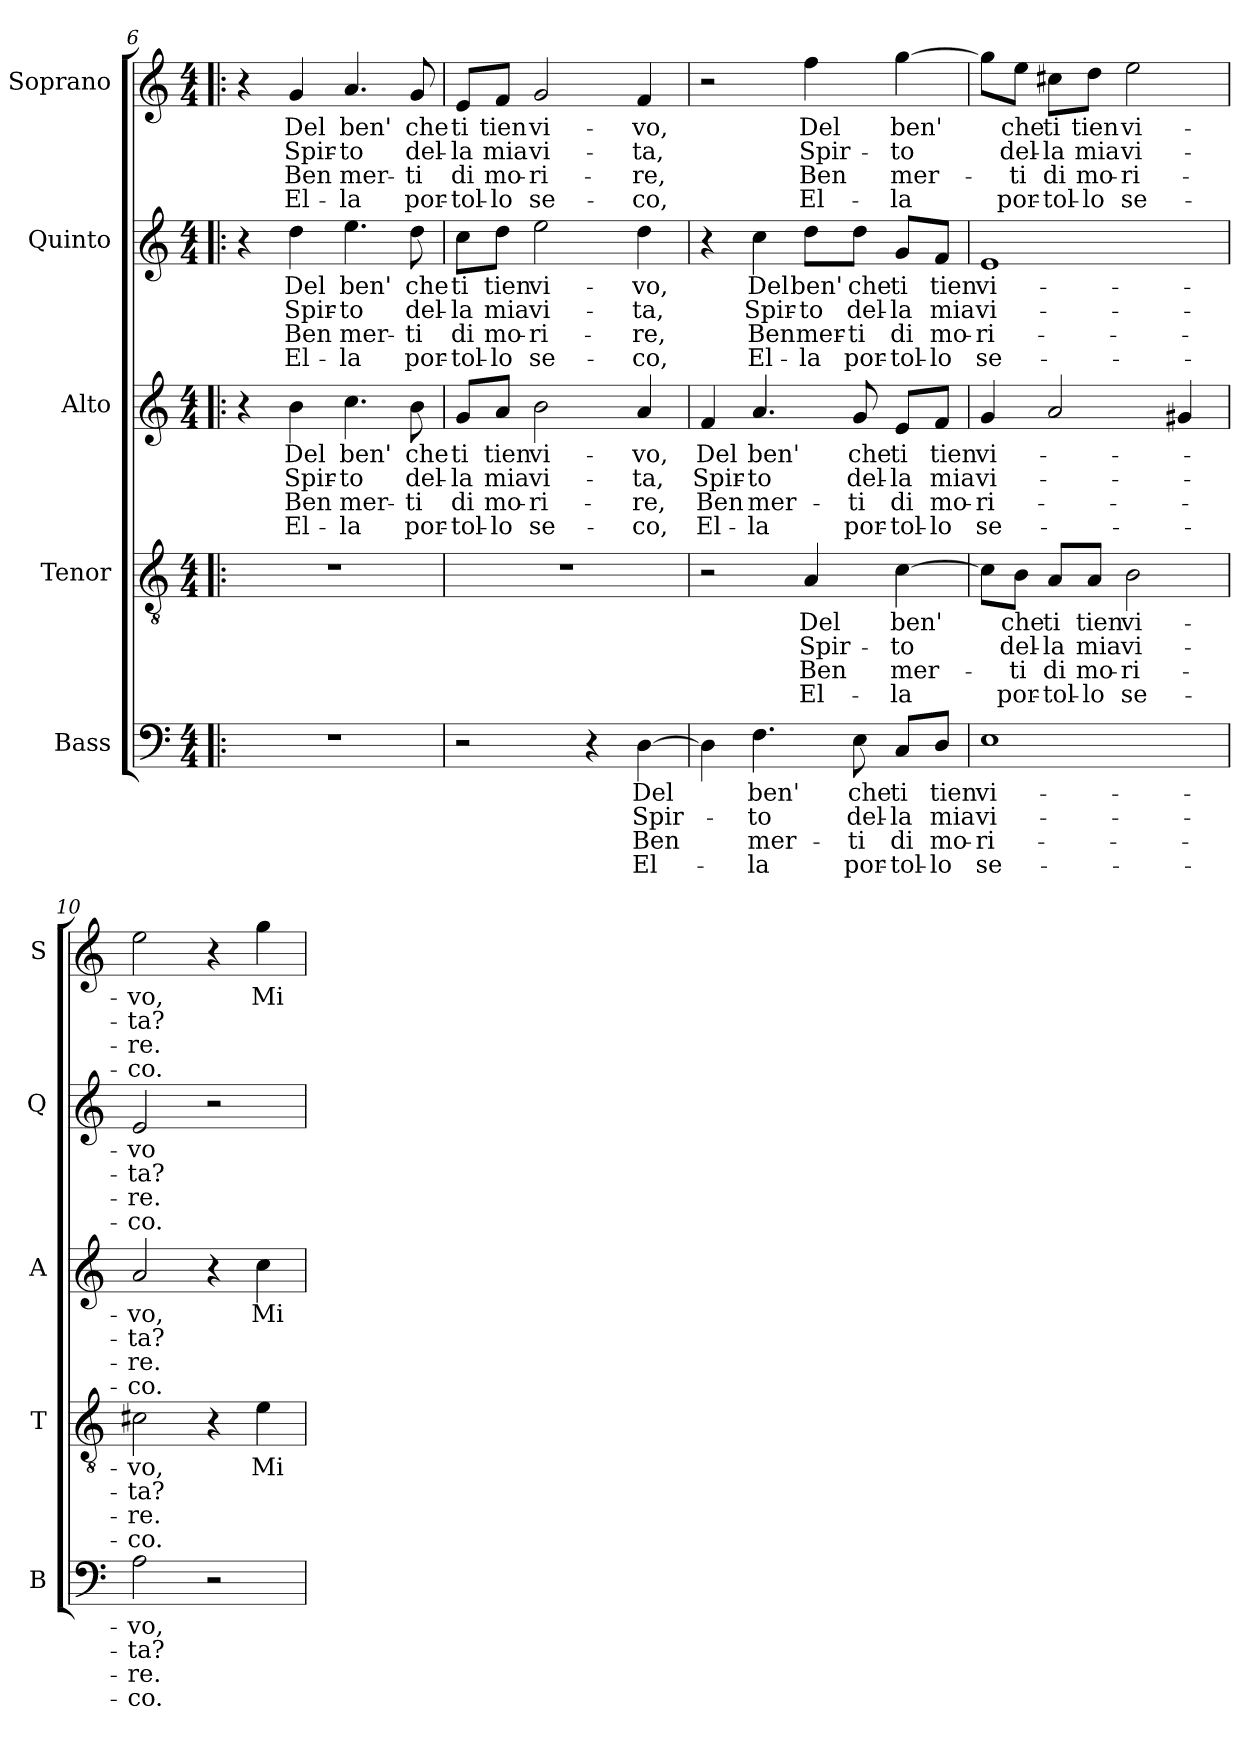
**kern	**text	**text	**text	**text	**kern	**text	**text	**text	**text	**kern	**text	**text	**text	**text	**kern	**text	**text	**text	**text	**kern	**text	**text	**text	**text
*part5	*part5	*part5	*part5	*part5	*part4	*part4	*part4	*part4	*part4	*part3	*part3	*part3	*part3	*part3	*part2	*part2	*part2	*part2	*part2	*part1	*part1	*part1	*part1	*part1
*staff5	*staff5	*staff5	*staff5	*staff5	*staff4	*staff4	*staff4	*staff4	*staff4	*staff3	*staff3	*staff3	*staff3	*staff3	*staff2	*staff2	*staff2	*staff2	*staff2	*staff1	*staff1	*staff1	*staff1	*staff1
*I"Bass	*	*	*	*	*I"Tenor	*	*	*	*	*I"Alto	*	*	*	*	*I"Quinto	*	*	*	*	*I"Soprano	*	*	*	*
*I'B	*	*	*	*	*I'T	*	*	*	*	*I'A	*	*	*	*	*I'Q	*	*	*	*	*I'S	*	*	*	*
!!LO:PB:g=z
*clefF4	*	*	*	*	*clefGv2	*	*	*	*	*clefG2	*	*	*	*	*clefG2	*	*	*	*	*clefG2	*	*	*	*
*k[]	*	*	*	*	*k[]	*	*	*	*	*k[]	*	*	*	*	*k[]	*	*	*	*	*k[]	*	*	*	*
*C:	*	*	*	*	*C:	*	*	*	*	*C:	*	*	*	*	*C:	*	*	*	*	*C:	*	*	*	*
*M4/4	*	*	*	*	*M4/4	*	*	*	*	*M4/4	*	*	*	*	*M4/4	*	*	*	*	*M4/4	*	*	*	*
=6!|:	=6!|:	=6!|:	=6!|:	=6!|:	=6!|:	=6!|:	=6!|:	=6!|:	=6!|:	=6!|:	=6!|:	=6!|:	=6!|:	=6!|:	=6!|:	=6!|:	=6!|:	=6!|:	=6!|:	=6!|:	=6!|:	=6!|:	=6!|:	=6!|:
1r	.	.	.	.	1r	.	.	.	.	4r	.	.	.	.	4r	.	.	.	.	4r	.	.	.	.
!	!	!	!	!	!	!	!	!	!	!	!LO:LY:b	!LO:LY:b	!LO:LY:b	!LO:LY:b	!	!LO:LY:b	!LO:LY:b	!LO:LY:b	!LO:LY:b	!	!LO:LY:b	!LO:LY:b	!LO:LY:b	!LO:LY:b
.	.	.	.	.	.	.	.	.	.	4b\	Del	Spir-	Ben	El-	4dd\	Del	Spir-	Ben	El-	4g/	Del	Spir-	Ben	El-
!	!	!	!	!	!	!	!	!	!	!	!LO:LY:b	!LO:LY:b	!LO:LY:b	!LO:LY:b	!	!LO:LY:b	!LO:LY:b	!LO:LY:b	!LO:LY:b	!	!LO:LY:b	!LO:LY:b	!LO:LY:b	!LO:LY:b
.	.	.	.	.	.	.	.	.	.	4.cc\	ben'	-to	mer-	-la	4.ee\	ben'	-to	mer-	-la	4.a/	ben'	-to	mer-	-la
!	!	!	!	!	!	!	!	!	!	!	!LO:LY:b	!LO:LY:b	!LO:LY:b	!LO:LY:b	!	!LO:LY:b	!LO:LY:b	!LO:LY:b	!LO:LY:b	!	!LO:LY:b	!LO:LY:b	!LO:LY:b	!LO:LY:b
.	.	.	.	.	.	.	.	.	.	8b\	che	del-	-ti	por-	8dd\	che	del-	-ti	por-	8g/	che	del-	-ti	por-
=7	=7	=7	=7	=7	=7	=7	=7	=7	=7	=7	=7	=7	=7	=7	=7	=7	=7	=7	=7	=7	=7	=7	=7	=7
!	!	!	!	!	!	!	!	!	!	!	!LO:LY:b	!LO:LY:b	!LO:LY:b	!LO:LY:b	!	!LO:LY:b	!LO:LY:b	!LO:LY:b	!LO:LY:b	!	!LO:LY:b	!LO:LY:b	!LO:LY:b	!LO:LY:b
2r	.	.	.	.	1r	.	.	.	.	8g/L	ti	-la	di	-tol-	8cc\L	ti	-la	di	-tol-	8e/L	ti	-la	di	-tol-
!	!	!	!	!	!	!	!	!	!	!	!LO:LY:b	!LO:LY:b	!LO:LY:b	!LO:LY:b	!	!LO:LY:b	!LO:LY:b	!LO:LY:b	!LO:LY:b	!	!LO:LY:b	!LO:LY:b	!LO:LY:b	!LO:LY:b
.	.	.	.	.	.	.	.	.	.	8a/J	tien	mia	mo-	-lo	8dd\J	tien	mia	mo-	-lo	8f/J	tien	mia	mo-	-lo
!	!	!	!	!	!	!	!	!	!	!	!LO:LY:b	!LO:LY:b	!LO:LY:b	!LO:LY:b	!	!LO:LY:b	!LO:LY:b	!LO:LY:b	!LO:LY:b	!	!LO:LY:b	!LO:LY:b	!LO:LY:b	!LO:LY:b
.	.	.	.	.	.	.	.	.	.	2b\	vi-	vi-	-ri-	se-	2ee\	vi-	vi-	-ri-	se-	2g/	vi-	vi-	-ri-	se-
4r	.	.	.	.	.	.	.	.	.	.	.	.	.	.	.	.	.	.	.	.	.	.	.	.
!	!LO:LY:b	!LO:LY:b	!LO:LY:b	!LO:LY:b	!	!	!	!	!	!	!LO:LY:b	!LO:LY:b	!LO:LY:b	!LO:LY:b	!	!LO:LY:b	!LO:LY:b	!LO:LY:b	!LO:LY:b	!	!LO:LY:b	!LO:LY:b	!LO:LY:b	!LO:LY:b
[4D\	Del	Spir-	Ben	El-	.	.	.	.	.	4a/	-vo,	-ta,	-re,	-co,	4dd\	-vo,	-ta,	-re,	-co,	4f/	-vo,	-ta,	-re,	-co,
=8	=8	=8	=8	=8	=8	=8	=8	=8	=8	=8	=8	=8	=8	=8	=8	=8	=8	=8	=8	=8	=8	=8	=8	=8
!	!	!	!	!	!	!	!	!	!	!	!LO:LY:b	!LO:LY:b	!LO:LY:b	!LO:LY:b	!	!	!	!	!	!	!	!	!	!
4D\]	.	.	.	.	2r	.	.	.	.	4f/	Del	Spir-	Ben	El-	4r	.	.	.	.	2r	.	.	.	.
!	!LO:LY:b	!LO:LY:b	!LO:LY:b	!LO:LY:b	!	!	!	!	!	!	!LO:LY:b	!LO:LY:b	!LO:LY:b	!LO:LY:b	!	!LO:LY:b	!LO:LY:b	!LO:LY:b	!LO:LY:b	!	!	!	!	!
4.F\	ben'	-to	mer-	-la	.	.	.	.	.	4.a/	ben'	-to	mer-	-la	4cc\	Del	Spir-	Ben	El-	.	.	.	.	.
!	!	!	!	!	!	!LO:LY:b	!LO:LY:b	!LO:LY:b	!LO:LY:b	!	!	!	!	!	!	!LO:LY:b	!LO:LY:b	!LO:LY:b	!LO:LY:b	!	!LO:LY:b	!LO:LY:b	!LO:LY:b	!LO:LY:b
.	.	.	.	.	4A/	Del	Spir-	Ben	El-	.	.	.	.	.	8dd\L	ben'	-to	mer-	-la	4ff\	Del	Spir-	Ben	El-
!	!LO:LY:b	!LO:LY:b	!LO:LY:b	!LO:LY:b	!	!	!	!	!	!	!LO:LY:b	!LO:LY:b	!LO:LY:b	!LO:LY:b	!	!LO:LY:b	!LO:LY:b	!LO:LY:b	!LO:LY:b	!	!	!	!	!
8E\	che	del-	-ti	por-	.	.	.	.	.	8g/	che	del-	-ti	por-	8dd\J	che	del-	-ti	por-	.	.	.	.	.
!	!LO:LY:b	!LO:LY:b	!LO:LY:b	!LO:LY:b	!	!LO:LY:b	!LO:LY:b	!LO:LY:b	!LO:LY:b	!	!LO:LY:b	!LO:LY:b	!LO:LY:b	!LO:LY:b	!	!LO:LY:b	!LO:LY:b	!LO:LY:b	!LO:LY:b	!	!LO:LY:b	!LO:LY:b	!LO:LY:b	!LO:LY:b
8C/L	ti	-la	di	-tol-	[4c\	ben'	-to	mer-	-la	8e/L	ti	-la	di	-tol-	8g/L	ti	-la	di	-tol-	[4gg\	ben'	-to	mer-	-la
!	!LO:LY:b	!LO:LY:b	!LO:LY:b	!LO:LY:b	!	!	!	!	!	!	!LO:LY:b	!LO:LY:b	!LO:LY:b	!LO:LY:b	!	!LO:LY:b	!LO:LY:b	!LO:LY:b	!LO:LY:b	!	!	!	!	!
8D/J	tien	mia	mo-	-lo	.	.	.	.	.	8f/J	tien	mia	mo-	-lo	8f/J	tien	mia	mo-	-lo	.	.	.	.	.
=9	=9	=9	=9	=9	=9	=9	=9	=9	=9	=9	=9	=9	=9	=9	=9	=9	=9	=9	=9	=9	=9	=9	=9	=9
!	!LO:LY:b	!LO:LY:b	!LO:LY:b	!LO:LY:b	!	!	!	!	!	!	!LO:LY:b	!LO:LY:b	!LO:LY:b	!LO:LY:b	!	!LO:LY:b	!LO:LY:b	!LO:LY:b	!LO:LY:b	!	!	!	!	!
1E	vi-	vi-	-ri-	se-	8c\L]	.	.	.	.	4g/	vi-	vi-	-ri-	se-	1e	vi-	vi-	-ri-	se-	8gg\L]	.	.	.	.
!	!	!	!	!	!	!LO:LY:b	!LO:LY:b	!LO:LY:b	!LO:LY:b	!	!	!	!	!	!	!	!	!	!	!	!LO:LY:b	!LO:LY:b	!LO:LY:b	!LO:LY:b
.	.	.	.	.	8B\J	che	del-	-ti	por-	.	.	.	.	.	.	.	.	.	.	8ee\J	che	del-	-ti	por-
!	!	!	!	!	!	!LO:LY:b	!LO:LY:b	!LO:LY:b	!LO:LY:b	!	!	!	!	!	!	!	!	!	!	!	!LO:LY:b	!LO:LY:b	!LO:LY:b	!LO:LY:b
.	.	.	.	.	8A/L	ti	-la	di	-tol-	2a/	.	.	.	.	.	.	.	.	.	8cc#X\L	ti	-la	di	-tol-
!	!	!	!	!	!	!LO:LY:b	!LO:LY:b	!LO:LY:b	!LO:LY:b	!	!	!	!	!	!	!	!	!	!	!	!LO:LY:b	!LO:LY:b	!LO:LY:b	!LO:LY:b
.	.	.	.	.	8A/J	tien	mia	mo-	-lo	.	.	.	.	.	.	.	.	.	.	8dd\J	tien	mia	mo-	-lo
!	!	!	!	!	!	!LO:LY:b	!LO:LY:b	!LO:LY:b	!LO:LY:b	!	!	!	!	!	!	!	!	!	!	!	!LO:LY:b	!LO:LY:b	!LO:LY:b	!LO:LY:b
.	.	.	.	.	2B\	vi-	vi-	-ri-	se-	.	.	.	.	.	.	.	.	.	.	2ee\	vi-	vi-	-ri-	se-
.	.	.	.	.	.	.	.	.	.	4g#X/	.	.	.	.	.	.	.	.	.	.	.	.	.	.
=10	=10	=10	=10	=10	=10	=10	=10	=10	=10	=10	=10	=10	=10	=10	=10	=10	=10	=10	=10	=10	=10	=10	=10	=10
!	!LO:LY:b	!LO:LY:b	!LO:LY:b	!LO:LY:b	!	!LO:LY:b	!LO:LY:b	!LO:LY:b	!LO:LY:b	!	!LO:LY:b	!LO:LY:b	!LO:LY:b	!LO:LY:b	!	!LO:LY:b	!LO:LY:b	!LO:LY:b	!LO:LY:b	!	!LO:LY:b	!LO:LY:b	!LO:LY:b	!LO:LY:b
2A\	-vo,	-ta?	-re.	-co.	2c#X\	-vo,	-ta?	-re.	-co.	2a/	-vo,	-ta?	-re.	-co.	2e/	-vo	-ta?	-re.	-co.	2ee\	-vo,	-ta?	-re.	-co.
2r	.	.	.	.	4r	.	.	.	.	4r	.	.	.	.	2r	.	.	.	.	4r	.	.	.	.
!	!	!	!	!	!	!LO:LY:b	!	!	!	!	!LO:LY:b	!	!	!	!	!	!	!	!	!	!LO:LY:b	!	!	!
.	.	.	.	.	4e\	Mi-	.	.	.	4cc\	Mi-	.	.	.	.	.	.	.	.	4gg\	Mi-	.	.	.
=	=	=	=	=	=	=	=	=	=	=	=	=	=	=	=	=	=	=	=	=	=	=	=	=
*-	*-	*-	*-	*-	*-	*-	*-	*-	*-	*-	*-	*-	*-	*-	*-	*-	*-	*-	*-	*-	*-	*-	*-	*-
